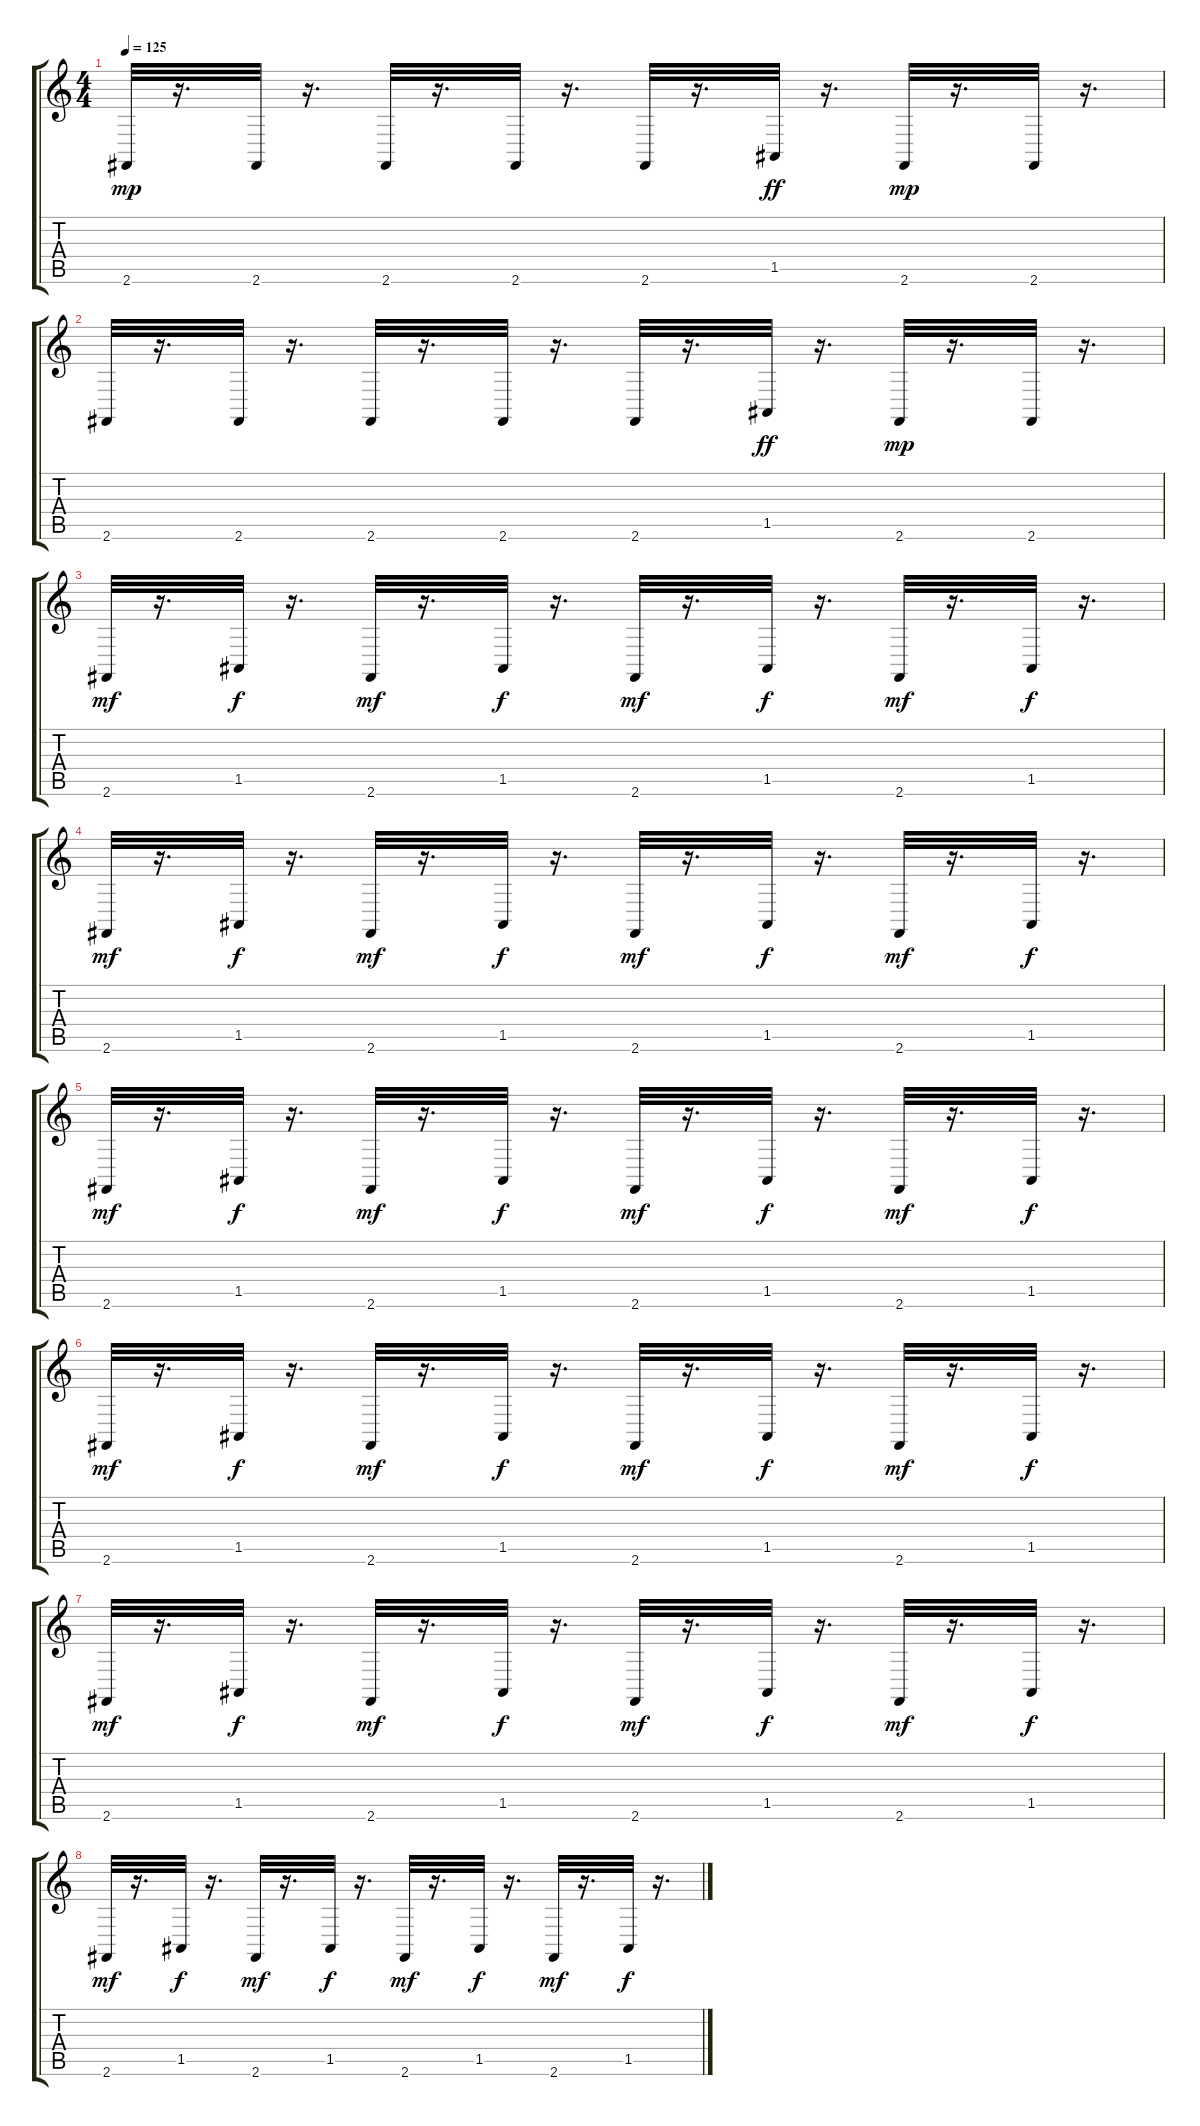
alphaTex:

\track "" {instrument acousticgrandpiano}
\staff {score tabs}
\tuning (E4 B3 G3 D3 A2 E2) {hide}
\ts (4 4)
\tempo 125
\clef g2
\ks c
2.6.32{dy mp} r.16{d} 2.6.32 r.16{d} 2.6.32 r.16{d} 2.6.32 r.16{d} 2.6.32 r.16{d} 1.5.32{dy ff} r.16{d} 2.6.32{dy mp} r.16{d} 2.6.32 r.16{d} |
2.6.32 r.16{d} 2.6.32 r.16{d} 2.6.32 r.16{d} 2.6.32 r.16{d} 2.6.32 r.16{d} 1.5.32{dy ff} r.16{d} 2.6.32{dy mp} r.16{d} 2.6.32 r.16{d} |
2.6.32{dy mf} r.16{d} 1.5.32{dy f} r.16{d} 2.6.32{dy mf} r.16{d} 1.5.32{dy f} r.16{d} 2.6.32{dy mf} r.16{d} 1.5.32{dy f} r.16{d} 2.6.32{dy mf} r.16{d} 1.5.32{dy f} r.16{d} |
2.6.32{dy mf} r.16{d} 1.5.32{dy f} r.16{d} 2.6.32{dy mf} r.16{d} 1.5.32{dy f} r.16{d} 2.6.32{dy mf} r.16{d} 1.5.32{dy f} r.16{d} 2.6.32{dy mf} r.16{d} 1.5.32{dy f} r.16{d} |
2.6.32{dy mf} r.16{d} 1.5.32{dy f} r.16{d} 2.6.32{dy mf} r.16{d} 1.5.32{dy f} r.16{d} 2.6.32{dy mf} r.16{d} 1.5.32{dy f} r.16{d} 2.6.32{dy mf} r.16{d} 1.5.32{dy f} r.16{d} |
2.6.32{dy mf} r.16{d} 1.5.32{dy f} r.16{d} 2.6.32{dy mf} r.16{d} 1.5.32{dy f} r.16{d} 2.6.32{dy mf} r.16{d} 1.5.32{dy f} r.16{d} 2.6.32{dy mf} r.16{d} 1.5.32{dy f} r.16{d} |
2.6.32{dy mf} r.16{d} 1.5.32{dy f} r.16{d} 2.6.32{dy mf} r.16{d} 1.5.32{dy f} r.16{d} 2.6.32{dy mf} r.16{d} 1.5.32{dy f} r.16{d} 2.6.32{dy mf} r.16{d} 1.5.32{dy f} r.16{d} |
2.6.32{dy mf} r.16{d} 1.5.32{dy f} r.16{d} 2.6.32{dy mf} r.16{d} 1.5.32{dy f} r.16{d} 2.6.32{dy mf} r.16{d} 1.5.32{dy f} r.16{d} 2.6.32{dy mf} r.16{d} 1.5.32{dy f} r.16{d}
